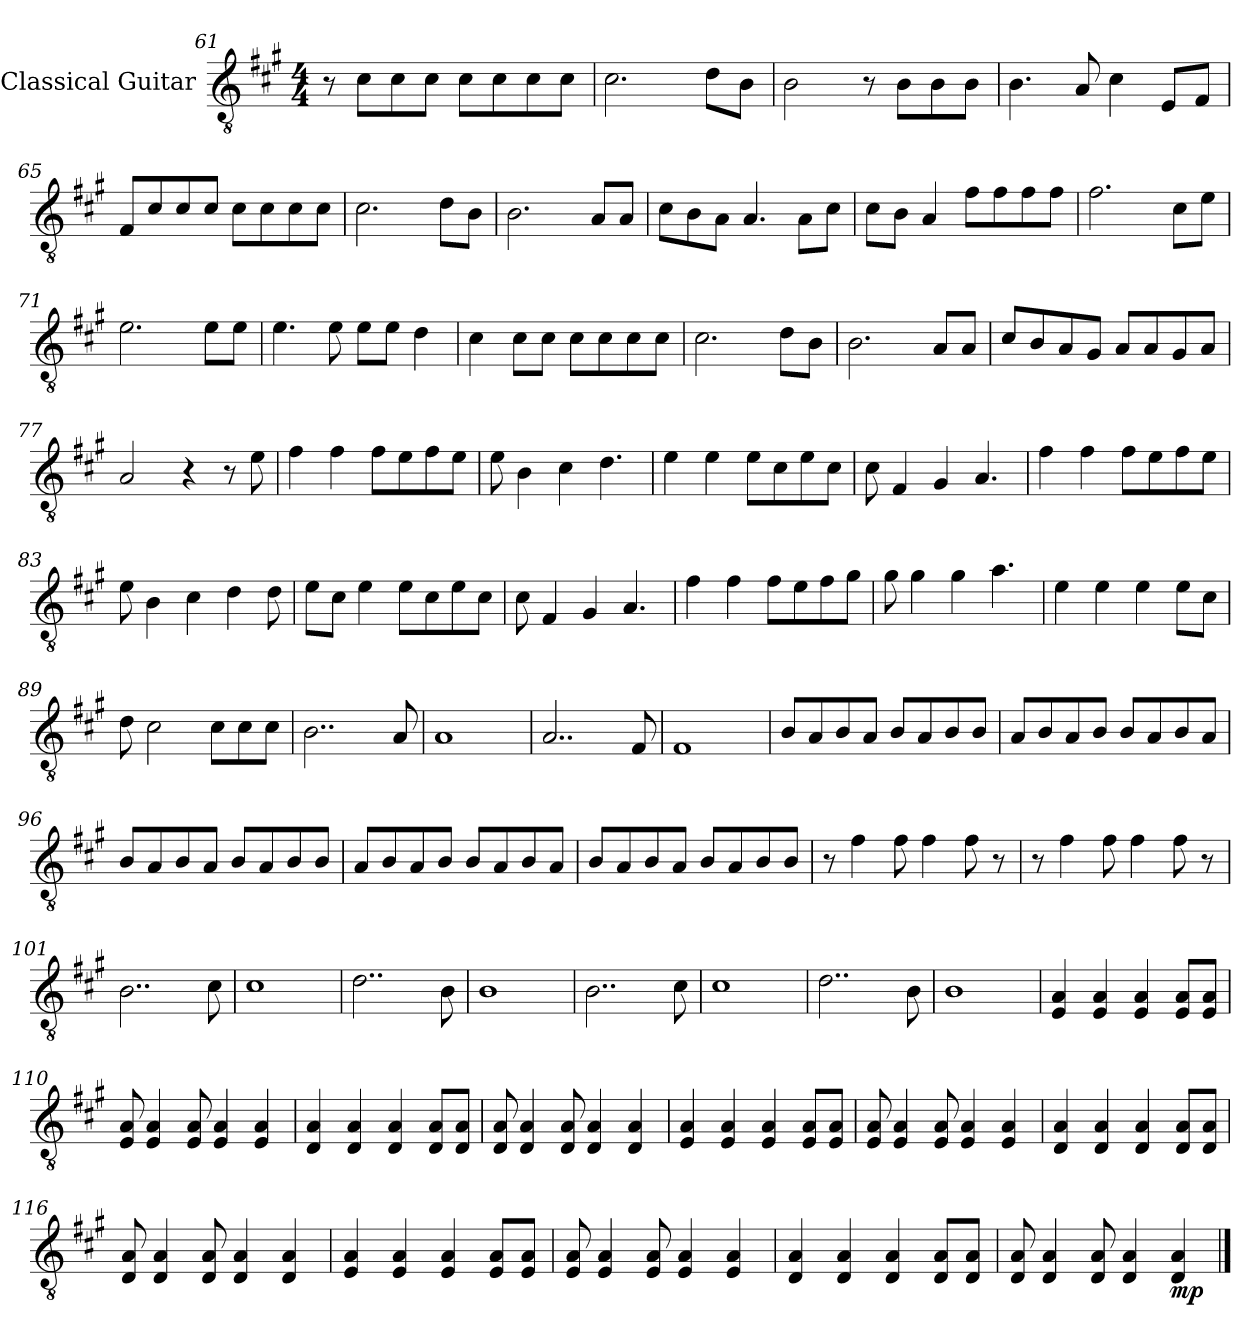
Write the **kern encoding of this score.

**kern	**dynam
*part1	*part1
*staff1	*staff1
*I"Classical Guitar	*
*I'Guit.	*
!!LO:LB:g=z
*clefGv2	*
*k[f#c#g#]	*
*M4/4	*
=61	=61
8r	.
8c#\L	.
8c#\	.
8c#\J	.
8c#\L	.
8c#\	.
8c#\	.
8c#\J	.
=62	=62
2.c#\	.
8d\L	.
8B\J	.
=63	=63
2B\	.
8r	.
8B\L	.
8B\	.
8B\J	.
=64	=64
4.B\	.
8A/	.
4c#\	.
8E/L	.
8F#/J	.
=65	=65
8F#/L	.
8c#/	.
8c#/	.
8c#/J	.
8c#\L	.
8c#\	.
8c#\	.
8c#\J	.
=66	=66
2.c#\	.
8d\L	.
8B\J	.
=67	=67
2.B\	.
8A/L	.
8A/J	.
!!LO:LB:g=z
=68	=68
8c#\L	.
8B\	.
8A\J	.
4.A/	.
8A\L	.
8c#\J	.
=69	=69
8c#\L	.
8B\J	.
4A/	.
8f#\L	.
8f#\	.
8f#\	.
8f#\J	.
=70	=70
2.f#\	.
8c#\L	.
8e\J	.
=71	=71
2.e\	.
8e\L	.
8e\J	.
=72	=72
4.e\	.
8e\	.
8e\L	.
8e\J	.
4d\	.
=73	=73
4c#\	.
8c#\L	.
8c#\J	.
8c#\L	.
8c#\	.
8c#\	.
8c#\J	.
=74	=74
2.c#\	.
8d\L	.
8B\J	.
!!LO:LB:g=z
=75	=75
2.B\	.
8A/L	.
8A/J	.
=76	=76
8c#/L	.
8B/	.
8A/	.
8G#/J	.
8A/L	.
8A/	.
8G#/	.
8A/J	.
=77	=77
2A/	.
4r	.
8r	.
8e\	.
=78	=78
4f#\	.
4f#\	.
8f#\L	.
8e\	.
8f#\	.
8e\J	.
=79	=79
8e\	.
4B\	.
4c#\	.
4.d\	.
=80	=80
4e\	.
4e\	.
8e\L	.
8c#\	.
8e\	.
8c#\J	.
=81	=81
8c#\	.
4F#/	.
4G#/	.
4.A/	.
!!LO:LB:g=z
=82	=82
4f#\	.
4f#\	.
8f#\L	.
8e\	.
8f#\	.
8e\J	.
=83	=83
8e\	.
4B\	.
4c#\	.
4d\	.
8d\	.
=84	=84
8e\L	.
8c#\J	.
4e\	.
8e\L	.
8c#\	.
8e\	.
8c#\J	.
=85	=85
8c#\	.
4F#/	.
4G#/	.
4.A/	.
=86	=86
4f#\	.
4f#\	.
8f#\L	.
8e\	.
8f#\	.
8g#\J	.
=87	=87
8g#\	.
4g#\	.
4g#\	.
4.a\	.
=88	=88
4e\	.
4e\	.
4e\	.
8e\L	.
8c#\J	.
!!LO:PB:g=z
=89	=89
8d\	.
2c#\	.
8c#\L	.
8c#\	.
8c#\J	.
=90	=90
2..B\	.
8A/	.
=91	=91
1A	.
=92	=92
2..A/	.
8F#/	.
=93	=93
1F#	.
=94	=94
8B/L	.
8A/	.
8B/	.
8A/J	.
8B/L	.
8A/	.
8B/	.
8B/J	.
=95	=95
8A/L	.
8B/	.
8A/	.
8B/J	.
8B/L	.
8A/	.
8B/	.
8A/J	.
!!LO:LB:g=z
=96	=96
8B/L	.
8A/	.
8B/	.
8A/J	.
8B/L	.
8A/	.
8B/	.
8B/J	.
=97	=97
8A/L	.
8B/	.
8A/	.
8B/J	.
8B/L	.
8A/	.
8B/	.
8A/J	.
=98	=98
8B/L	.
8A/	.
8B/	.
8A/J	.
8B/L	.
8A/	.
8B/	.
8B/J	.
=99	=99
8r	.
4f#\	.
8f#\	.
4f#\	.
8f#\	.
8r	.
=100	=100
8r	.
4f#\	.
8f#\	.
4f#\	.
8f#\	.
8r	.
=101	=101
2..B\	.
8c#\	.
=102	=102
1c#	.
!!LO:LB:g=z
=103	=103
2..d\	.
8B\	.
=104	=104
1B	.
=105	=105
2..B\	.
8c#\	.
=106	=106
1c#	.
=107	=107
2..d\	.
8B\	.
=108	=108
1B	.
=109	=109
4E/ 4A/	.
4E/ 4A/	.
4E/ 4A/	.
8E/ 8A/L	.
8E/ 8A/J	.
=110	=110
8E/ 8A/	.
4E/ 4A/	.
8E/ 8A/	.
4E/ 4A/	.
4E/ 4A/	.
=111	=111
4D/ 4A/	.
4D/ 4A/	.
4D/ 4A/	.
8D/ 8A/L	.
8D/ 8A/J	.
!!LO:LB:g=z
=112	=112
8D/ 8A/	.
4D/ 4A/	.
8D/ 8A/	.
4D/ 4A/	.
4D/ 4A/	.
=113	=113
4E/ 4A/	.
4E/ 4A/	.
4E/ 4A/	.
8E/ 8A/L	.
8E/ 8A/J	.
=114	=114
8E/ 8A/	.
4E/ 4A/	.
8E/ 8A/	.
4E/ 4A/	.
4E/ 4A/	.
=115	=115
4D/ 4A/	.
4D/ 4A/	.
4D/ 4A/	.
8D/ 8A/L	.
8D/ 8A/J	.
=116	=116
8D/ 8A/	.
4D/ 4A/	.
8D/ 8A/	.
4D/ 4A/	.
4D/ 4A/	.
=117	=117
4E/ 4A/	.
4E/ 4A/	.
4E/ 4A/	.
8E/ 8A/L	.
8E/ 8A/J	.
=118	=118
8E/ 8A/	.
4E/ 4A/	.
8E/ 8A/	.
4E/ 4A/	.
4E/ 4A/	.
!!LO:LB:g=z
=119	=119
4D/ 4A/	.
4D/ 4A/	.
4D/ 4A/	.
8D/ 8A/L	.
8D/ 8A/J	.
=120	=120
8D/ 8A/	.
4D/ 4A/	.
8D/ 8A/	.
4D/ 4A/	.
!	!LO:DY:b
4D/ 4A/	mp
==	==
*-	*-
